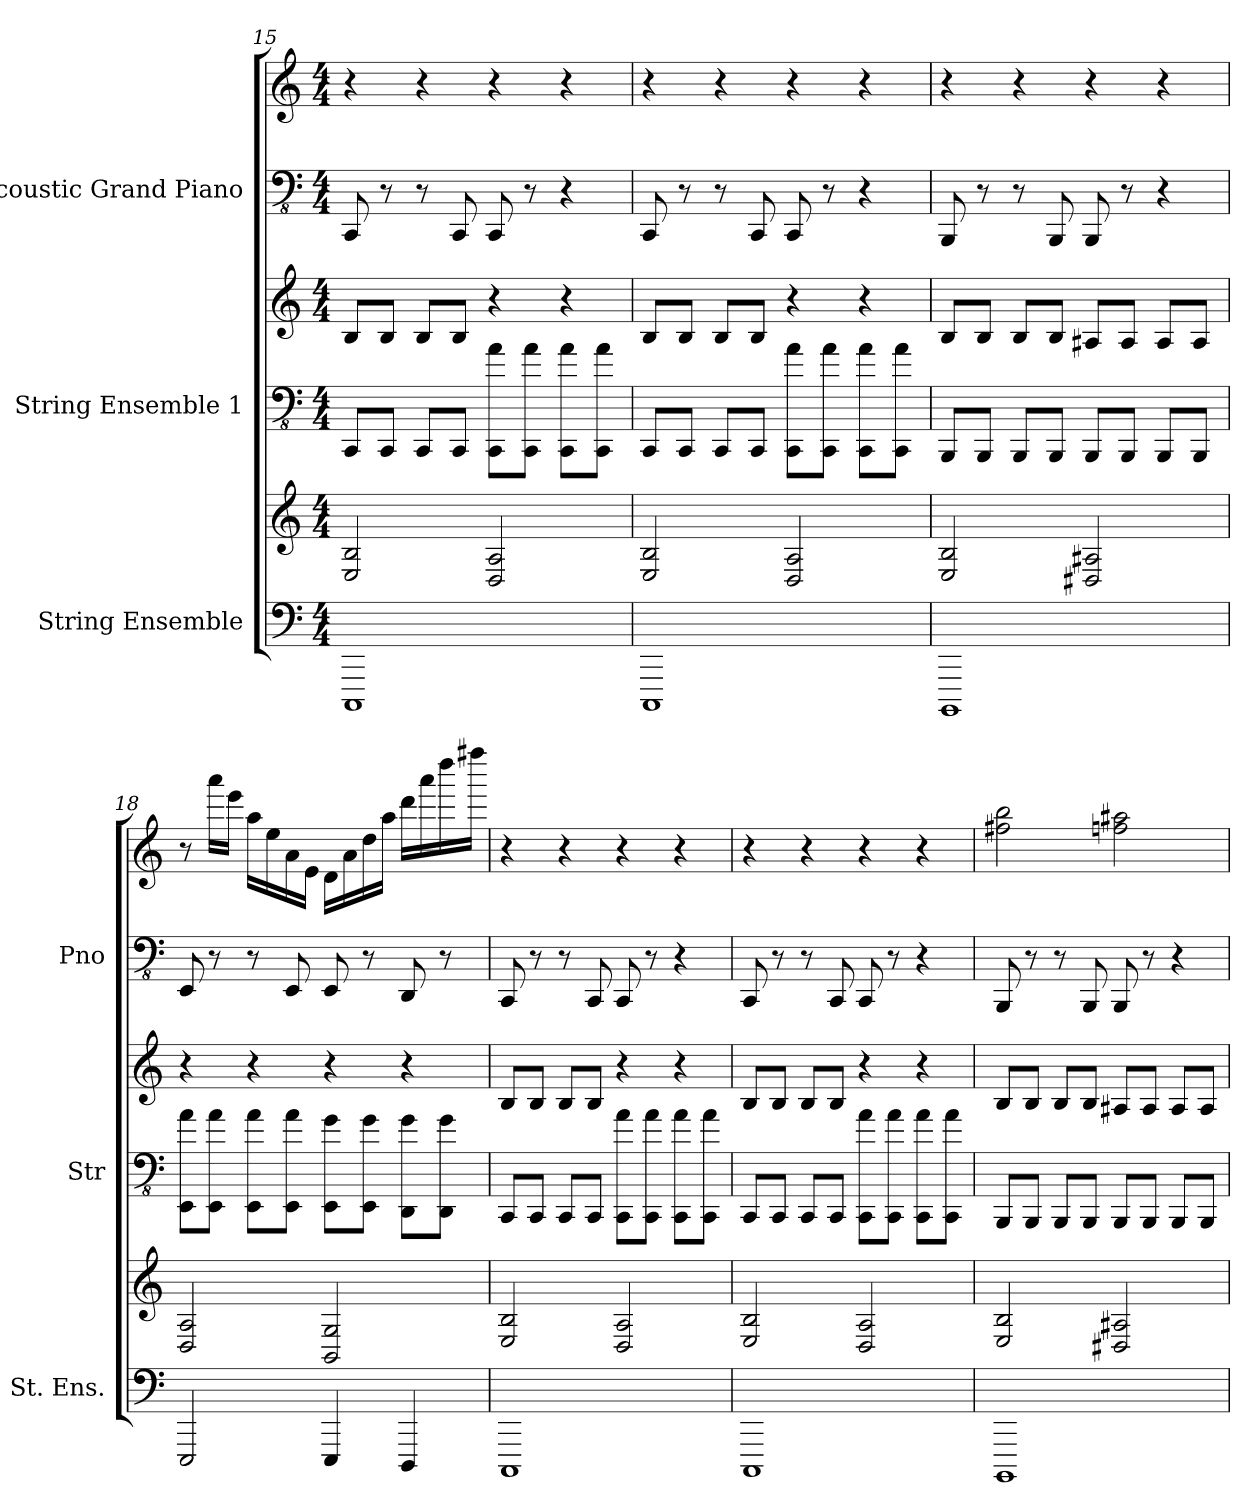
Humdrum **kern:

**kern	**kern	**kern	**kern	**kern	**kern
*part3	*part3	*part2	*part2	*part1	*part1
*staff6	*staff5	*staff4	*staff3	*staff2	*staff1
*I"String Ensemble	*	*I"String Ensemble 1	*	*I"Acoustic Grand Piano	*
*I'St. Ens.	*	*I'Str	*	*I'Pno	*
*clefF4	*clefG2	*clefFv4	*clefG2	*clefFv4	*clefG2
*k[]	*k[]	*k[]	*k[]	*k[]	*k[]
*M4/4	*M4/4	*M4/4	*M4/4	*M4/4	*M4/4
=15	=15	=15	=15	=15	=15
1CCC	2B 2E	8CCCL	8BL	8CCC	4r
.	.	8CCCJ	8BJ	8r	.
.	.	8CCCL	8BL	8r	4r
.	.	8CCCJ	8BJ	8CCC	.
.	2A 2D	8A 8CCCL	4r	8CCC	4r
.	.	8A 8CCCJ	.	8r	.
.	.	8A 8CCCL	4r	4r	4r
.	.	8A 8CCCJ	.	.	.
=16	=16	=16	=16	=16	=16
1CCC	2B 2E	8CCCL	8BL	8CCC	4r
.	.	8CCCJ	8BJ	8r	.
.	.	8CCCL	8BL	8r	4r
.	.	8CCCJ	8BJ	8CCC	.
.	2A 2D	8A 8CCCL	4r	8CCC	4r
.	.	8A 8CCCJ	.	8r	.
.	.	8A 8CCCL	4r	4r	4r
.	.	8A 8CCCJ	.	.	.
=17	=17	=17	=17	=17	=17
1BBBB	2B 2E	8BBBBL	8BL	8BBBB	4r
.	.	8BBBBJ	8BJ	8r	.
.	.	8BBBBL	8BL	8r	4r
.	.	8BBBBJ	8BJ	8BBBB	.
.	2A#X 2D#X	8BBBBL	8A#XL	8BBBB	4r
.	.	8BBBBJ	8A#J	8r	.
.	.	8BBBBL	8A#L	4r	4r
.	.	8BBBBJ	8A#J	.	.
=18	=18	=18	=18	=18	=18
2EEE	2A 2D	8A 8EEEL	4r	8EEE	8r
.	.	8A 8EEEJ	.	8r	16aaaLL
.	.	.	.	.	16eeeJJ
.	.	8A 8EEEL	4r	8r	16aaLL
.	.	.	.	.	16ee
.	.	8A 8EEEJ	.	8EEE	16a
.	.	.	.	.	16eJJ
4EEE	2G 2BB	8G 8EEEL	4r	8EEE	16dLL
.	.	.	.	.	16a
.	.	8G 8EEEJ	.	8r	16dd
.	.	.	.	.	16aaJJ
4DDD	.	8G 8DDDL	4r	8DDD	16dddLL
.	.	.	.	.	16aaa
.	.	8G 8DDDJ	.	8r	16dddd
.	.	.	.	.	16ffff#XJJ
=19	=19	=19	=19	=19	=19
1CCC	2B 2E	8CCCL	8BL	8CCC	4r
.	.	8CCCJ	8BJ	8r	.
.	.	8CCCL	8BL	8r	4r
.	.	8CCCJ	8BJ	8CCC	.
.	2A 2D	8A 8CCCL	4r	8CCC	4r
.	.	8A 8CCCJ	.	8r	.
.	.	8A 8CCCL	4r	4r	4r
.	.	8A 8CCCJ	.	.	.
=20	=20	=20	=20	=20	=20
1CCC	2B 2E	8CCCL	8BL	8CCC	4r
.	.	8CCCJ	8BJ	8r	.
.	.	8CCCL	8BL	8r	4r
.	.	8CCCJ	8BJ	8CCC	.
.	2A 2D	8A 8CCCL	4r	8CCC	4r
.	.	8A 8CCCJ	.	8r	.
.	.	8A 8CCCL	4r	4r	4r
.	.	8A 8CCCJ	.	.	.
=21	=21	=21	=21	=21	=21
1BBBB	2B 2E	8BBBBL	8BL	8BBBB	2ff#X 2bb
.	.	8BBBBJ	8BJ	8r	.
.	.	8BBBBL	8BL	8r	.
.	.	8BBBBJ	8BJ	8BBBB	.
.	2A#X 2D#X	8BBBBL	8A#XL	8BBBB	2ffn 2aa#X
.	.	8BBBBJ	8A#J	8r	.
.	.	8BBBBL	8A#L	4r	.
.	.	8BBBBJ	8A#J	.	.
=	=	=	=	=	=
*-	*-	*-	*-	*-	*-
